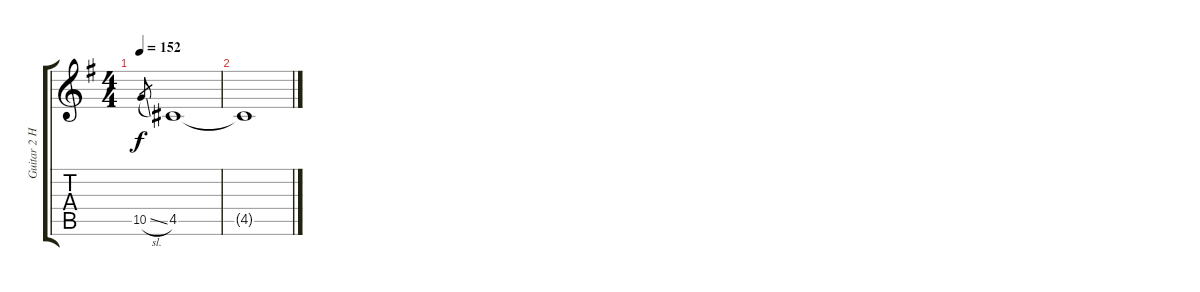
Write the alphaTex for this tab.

\track ("Guitar 2 Harmony" "Guitar 2 H") {instrument overdrivenguitar}
\staff {score tabs}
\tuning (E4 B3 G3 D3 A2 E2) {hide}
\ts (4 4)
\tempo 152
\clef g2
\ks eminor
10.5{sl}.8{gr dy f} 4.5.1 |
4.5{t}.1
